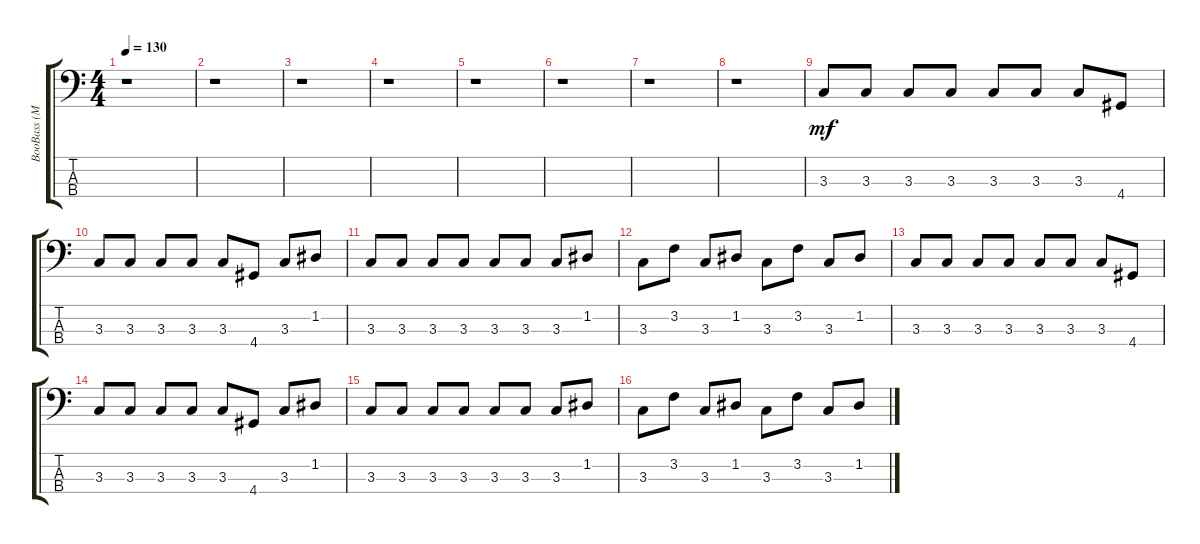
\track ("BooBass (MIDI)" "BooBass (M") {instrument fretlessbass}
\staff {score tabs}
\tuning (G2 D2 A1 E1) {hide}
\ts (4 4)
\tempo 130
\clef f4
\ks c
r.1{dy mf} |
r.1 |
r.1 |
r.1 |
r.1 |
r.1 |
r.1 |
r.1 |
3.3.8 3.3.8 3.3.8 3.3.8 3.3.8 3.3.8 3.3.8 4.4.8 |
3.3.8 3.3.8 3.3.8 3.3.8 3.3.8 4.4.8 3.3.8 1.2.8 |
3.3.8 3.3.8 3.3.8 3.3.8 3.3.8 3.3.8 3.3.8 1.2.8 |
3.3.8 3.2.8 3.3.8 1.2.8 3.3.8 3.2.8 3.3.8 1.2.8 |
3.3.8 3.3.8 3.3.8 3.3.8 3.3.8 3.3.8 3.3.8 4.4.8 |
3.3.8 3.3.8 3.3.8 3.3.8 3.3.8 4.4.8 3.3.8 1.2.8 |
3.3.8 3.3.8 3.3.8 3.3.8 3.3.8 3.3.8 3.3.8 1.2.8 |
3.3.8 3.2.8 3.3.8 1.2.8 3.3.8 3.2.8 3.3.8 1.2.8
